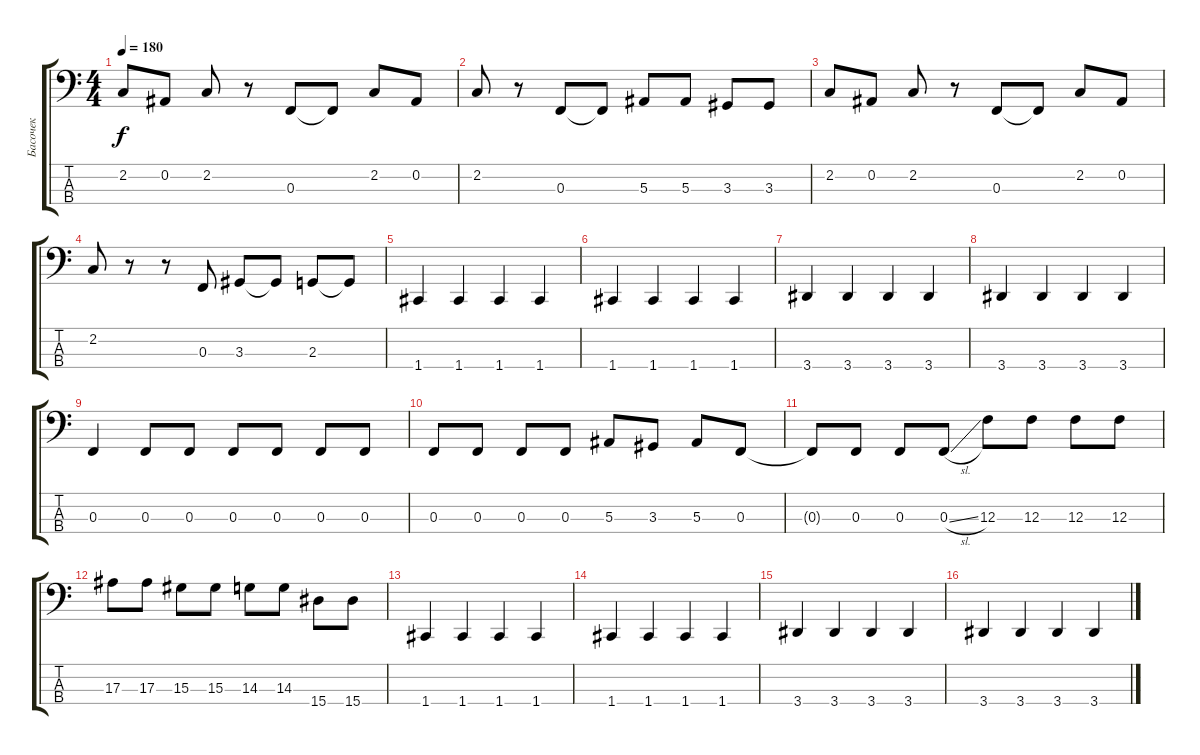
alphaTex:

\track ("Басочек" "Басочек") {instrument electricbassfinger}
\staff {score tabs}
\tuning (Eb2 Bb1 F1 C1) {hide}
\ts (4 4)
\tempo 180
\clef f4
\ks c
2.2.8{dy f} 0.2.8 2.2.8 r.8 0.3.8 0.3{t}.8 2.2.8 0.2.8 |
2.2.8 r.8 0.3.8 0.3{t}.8 5.3.8 5.3.8 3.3.8 3.3.8 |
2.2.8 0.2.8 2.2.8 r.8 0.3.8 0.3{t}.8 2.2.8 0.2.8 |
2.2.8 r.8 r.8 0.3.8 3.3.8 3.3{t}.8 2.3.8 2.3{t}.8 |
1.4.4 1.4.4 1.4.4 1.4.4 |
1.4.4 1.4.4 1.4.4 1.4.4 |
3.4.4 3.4.4 3.4.4 3.4.4 |
3.4.4 3.4.4 3.4.4 3.4.4 |
0.3.4 0.3.8 0.3.8 0.3.8 0.3.8 0.3.8 0.3.8 |
0.3.8 0.3.8 0.3.8 0.3.8 5.3.8 3.3.8 5.3.8 0.3.8 |
0.3{t}.8 0.3.8 0.3.8 0.3{sl}.8 12.3.8 12.3.8 12.3.8 12.3.8 |
17.3.8 17.3.8 15.3.8 15.3.8 14.3.8 14.3.8 15.4.8 15.4.8 |
1.4.4 1.4.4 1.4.4 1.4.4 |
1.4.4 1.4.4 1.4.4 1.4.4 |
3.4.4 3.4.4 3.4.4 3.4.4 |
3.4.4 3.4.4 3.4.4 3.4.4
